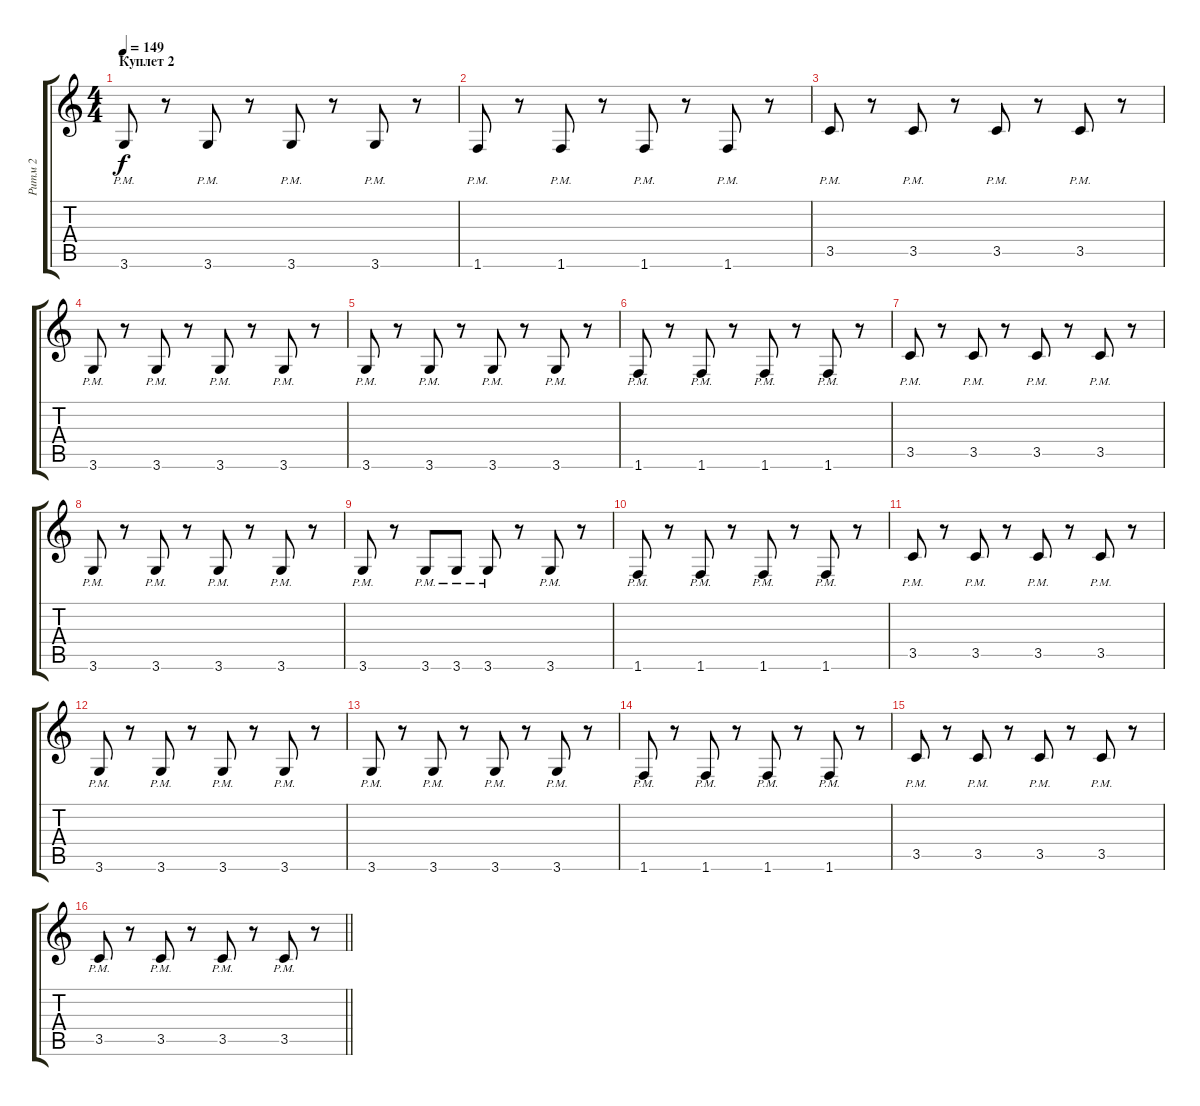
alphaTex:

\track ("Ритм 2" "Ритм 2") {instrument distortionguitar}
\staff {score tabs}
\tuning (E4 B3 G3 D3 A2 E2) {hide}
\ts (4 4)
\section ("" "Куплет 2")
\tempo 149
\clef g2
\ks c
3.6{pm}.8{dy f} r.8 3.6{pm}.8 r.8 3.6{pm}.8 r.8 3.6{pm}.8 r.8 |
1.6{pm}.8 r.8 1.6{pm}.8 r.8 1.6{pm}.8 r.8 1.6{pm}.8 r.8 |
3.5{pm}.8 r.8 3.5{pm}.8 r.8 3.5{pm}.8 r.8 3.5{pm}.8 r.8 |
3.6{pm}.8 r.8 3.6{pm}.8 r.8 3.6{pm}.8 r.8 3.6{pm}.8 r.8 |
3.6{pm}.8 r.8 3.6{pm}.8 r.8 3.6{pm}.8 r.8 3.6{pm}.8 r.8 |
1.6{pm}.8 r.8 1.6{pm}.8 r.8 1.6{pm}.8 r.8 1.6{pm}.8 r.8 |
3.5{pm}.8 r.8 3.5{pm}.8 r.8 3.5{pm}.8 r.8 3.5{pm}.8 r.8 |
3.6{pm}.8 r.8 3.6{pm}.8 r.8 3.6{pm}.8 r.8 3.6{pm}.8 r.8 |
3.6{pm}.8 r.8 3.6{pm}.8 3.6{pm}.8 3.6{pm}.8 r.8 3.6{pm}.8 r.8 |
1.6{pm}.8 r.8 1.6{pm}.8 r.8 1.6{pm}.8 r.8 1.6{pm}.8 r.8 |
3.5{pm}.8 r.8 3.5{pm}.8 r.8 3.5{pm}.8 r.8 3.5{pm}.8 r.8 |
3.6{pm}.8 r.8 3.6{pm}.8 r.8 3.6{pm}.8 r.8 3.6{pm}.8 r.8 |
3.6{pm}.8 r.8 3.6{pm}.8 r.8 3.6{pm}.8 r.8 3.6{pm}.8 r.8 |
1.6{pm}.8 r.8 1.6{pm}.8 r.8 1.6{pm}.8 r.8 1.6{pm}.8 r.8 |
3.5{pm}.8 r.8 3.5{pm}.8 r.8 3.5{pm}.8 r.8 3.5{pm}.8 r.8 |
\barLineRight lightlight
3.5{pm}.8 r.8 3.5{pm}.8 r.8 3.5{pm}.8 r.8 3.5{pm}.8 r.8
